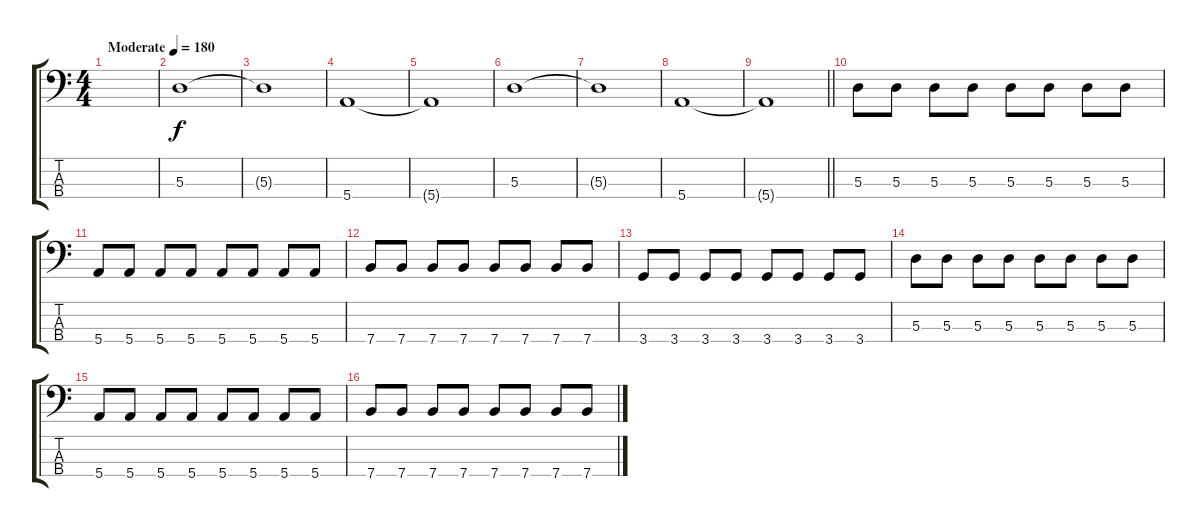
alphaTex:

\track "" {instrument electricbasspick}
\staff {score tabs}
\tuning (G2 D2 A1 E1) {hide}
\ts (4 4)
\tempo (180 "Moderate")
\clef f4
\ks c
|
5.3.1 |
5.3{t}.1 |
5.4.1 |
5.4{t}.1 |
5.3.1 |
5.3{t}.1 |
5.4.1 |
\barLineRight lightlight
5.4{t}.1 |
5.3.8{txt ""} 5.3.8 5.3.8 5.3.8 5.3.8 5.3.8 5.3.8 5.3.8 |
5.4.8 5.4.8 5.4.8 5.4.8 5.4.8 5.4.8 5.4.8 5.4.8 |
7.4.8 7.4.8 7.4.8 7.4.8 7.4.8 7.4.8 7.4.8 7.4.8 |
3.4.8 3.4.8 3.4.8 3.4.8 3.4.8 3.4.8 3.4.8 3.4.8 |
5.3.8 5.3.8 5.3.8 5.3.8 5.3.8 5.3.8 5.3.8 5.3.8 |
5.4.8 5.4.8 5.4.8 5.4.8 5.4.8 5.4.8 5.4.8 5.4.8 |
7.4.8 7.4.8 7.4.8 7.4.8 7.4.8 7.4.8 7.4.8 7.4.8
